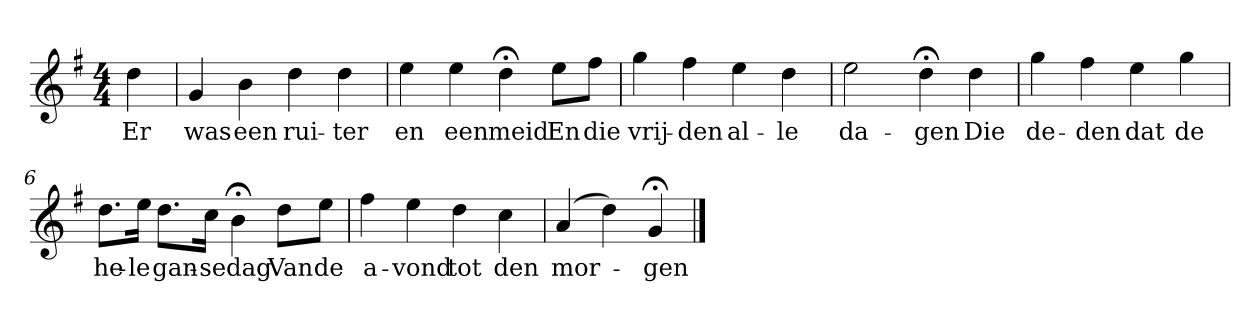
**kern	**text
*part1	*part1
*staff1	*staff1
*k[f#]	*
*G:	*
*M4/4	*
*MM120	*
=	=
4dd	Er
=1	=1
4g	was
4b	een
4dd	rui-
4dd	-ter
=2	=2
4ee	en
4ee	een
4dd;<	meid
8eeL	En
8ff#J	die
=3	=3
4gg	vrij-
4ff#	-den
4ee	al-
4dd	-le
=4	=4
2ee	da-
4dd;<	-gen
4dd	Die
=5	=5
4gg	de-
4ff#	-den
4ee	dat
4gg	de
=6	=6
8.ddL	he-
16eeJk	-le
8.ddL	gan-
16ccJk	-se
4b;<	dag
8ddL	Van
8eeJ	de
=7	=7
4ff#	a-
4ee	-vond
4dd	tot
4cc	den
=8	=8
(4a	mor-
4dd)	.
4g;<	-gen
==	==
*-	*-
